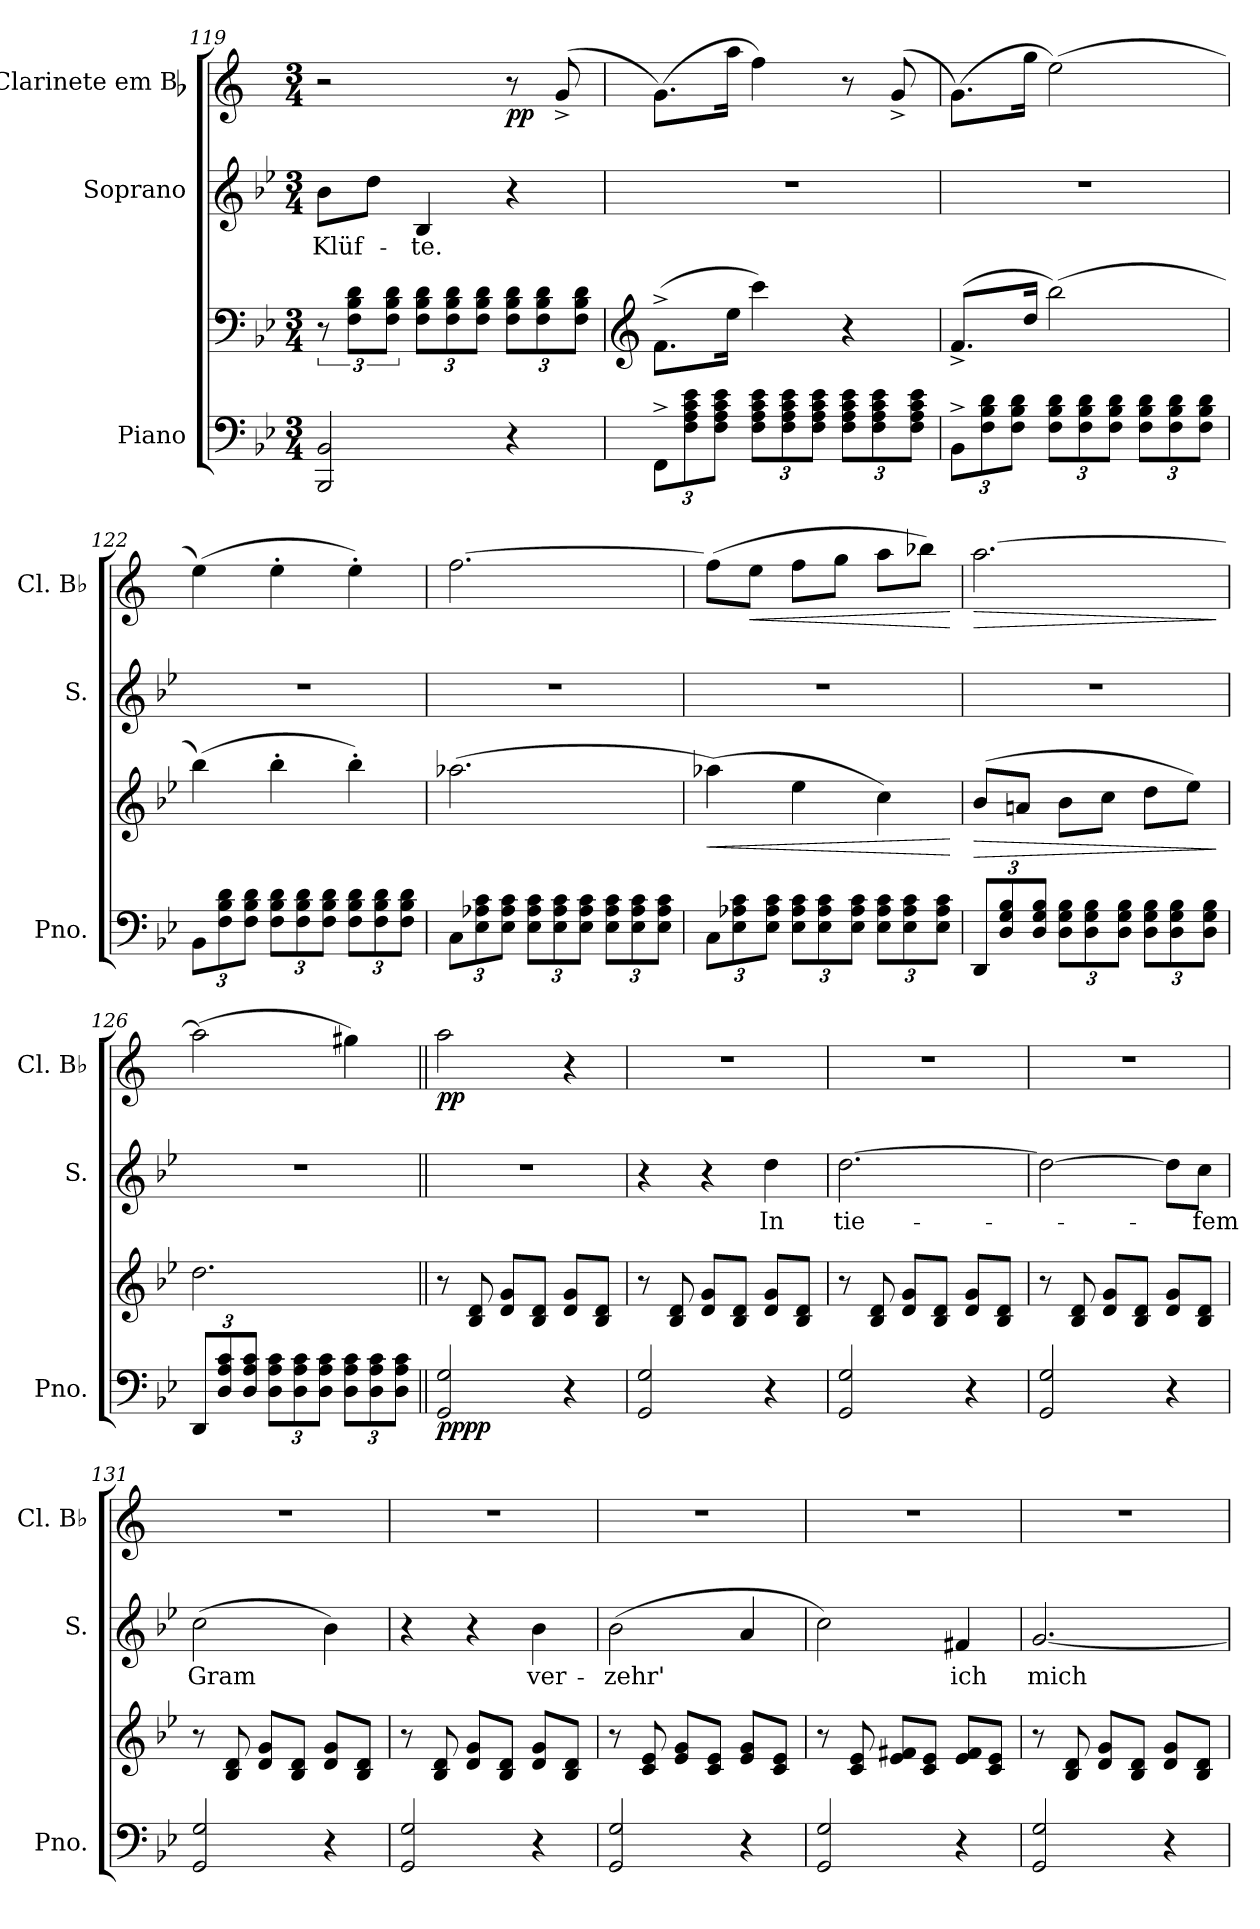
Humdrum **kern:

**kern	**kern	**dynam	**kern	**text	**kern	**dynam
*part3	*part3	*part3	*part2	*part2	*part1	*part1
*staff4	*staff3	*staff3/4	*staff2	*staff2	*staff1	*staff1
*I"Piano	*	*	*I"Soprano	*	*I"Clarinete em Bb	*
*I'Pno.	*	*	*I'S.	*	*I'Cl. Bb	*
*clefF4	*clefF4	*	*clefG2	*	*clefG2	*
*	*	*	*	*	*ITrd1c2	*
*k[b-e-]	*k[b-e-]	*	*k[b-e-]	*	*k[b-e-]	*
*M3/4	*M3/4	*	*M3/4	*	*M3/4	*
=119	=119	=119	=119	=119	=119	=119
!	!	!	!	!LO:LY:b	!	!
2BBB-/ 2BB-/	12r	.	8b-\L	Klüf-	2r	.
.	12F\ 12B-\ 12d\L	.	.	.	.	.
.	.	.	8dd\J	.	.	.
.	12F\ 12B-\ 12d\J	.	.	.	.	.
*	*Xbrackettup	*	*	*	*	*
!	!	!	!	!LO:LY:b	!	!
.	12F\ 12B-\ 12d\L	.	4B-/	-te.	.	.
.	12F\ 12B-\ 12d\	.	.	.	.	.
.	12F\ 12B-\ 12d\J	.	.	.	.	.
!	!	!	!	!	!	!LO:DY:b
4r	12F\ 12B-\ 12d\L	.	4r	.	8r	pp
.	12F\ 12B-\ 12d\	.	.	.	.	.
.	.	.	.	.	(8f^/	.
.	12F\ 12B-\ 12d\J	.	.	.	.	.
!!LO:LB:g=z
=120	=120	=120	=120	=120	=120	=120
*	*clefG2	*	*	*	*	*
*Xbrackettup	*	*	*	*	*	*
12FF^\L	(8.f^\L	.	2.r	.	(8.f\L)	.
12F\ 12A\ 12c\ 12e-\	.	.	.	.	.	.
12F\ 12A\ 12c\ 12e-\J	.	.	.	.	.	.
.	16ee-\Jk	.	.	.	16gg\Jk	.
12F\ 12A\ 12c\ 12e-\L	4ccc\)	.	.	.	4ee-\)	.
12F\ 12A\ 12c\ 12e-\	.	.	.	.	.	.
12F\ 12A\ 12c\ 12e-\J	.	.	.	.	.	.
12F\ 12A\ 12c\ 12e-\L	4r	.	.	.	8r	.
12F\ 12A\ 12c\ 12e-\	.	.	.	.	.	.
.	.	.	.	.	(8f^/	.
12F\ 12A\ 12c\ 12e-\J	.	.	.	.	.	.
=121	=121	=121	=121	=121	=121	=121
12BB-^\L	(8.f^/L	.	2.r	.	(8.f\L)	.
12F\ 12B-\ 12d\	.	.	.	.	.	.
12F\ 12B-\ 12d\J	.	.	.	.	.	.
.	16dd/Jk	.	.	.	16ff\Jk	.
12F\ 12B-\ 12d\L	(2bb-\)	.	.	.	(2dd\)	.
12F\ 12B-\ 12d\	.	.	.	.	.	.
12F\ 12B-\ 12d\J	.	.	.	.	.	.
12F\ 12B-\ 12d\L	.	.	.	.	.	.
12F\ 12B-\ 12d\	.	.	.	.	.	.
12F\ 12B-\ 12d\J	.	.	.	.	.	.
=122	=122	=122	=122	=122	=122	=122
12BB-\L	(4bb-\)	.	2.r	.	(4dd\)	.
12F\ 12B-\ 12d\	.	.	.	.	.	.
12F\ 12B-\ 12d\J	.	.	.	.	.	.
12F\ 12B-\ 12d\L	4bb-'\	.	.	.	4dd'\	.
12F\ 12B-\ 12d\	.	.	.	.	.	.
12F\ 12B-\ 12d\J	.	.	.	.	.	.
12F\ 12B-\ 12d\L	4bb-'\)	.	.	.	4dd'\)	.
12F\ 12B-\ 12d\	.	.	.	.	.	.
12F\ 12B-\ 12d\J	.	.	.	.	.	.
=123	=123	=123	=123	=123	=123	=123
12C\L	[2.aa-X\	.	2.r	.	[2.ee-\	.
12E-\ 12A-X\ 12c\	.	.	.	.	.	.
12E-\ 12A-\ 12c\J	.	.	.	.	.	.
12E-\ 12A-\ 12c\L	.	.	.	.	.	.
12E-\ 12A-\ 12c\	.	.	.	.	.	.
12E-\ 12A-\ 12c\J	.	.	.	.	.	.
12E-\ 12A-\ 12c\L	.	.	.	.	.	.
12E-\ 12A-\ 12c\	.	.	.	.	.	.
12E-\ 12A-\ 12c\J	.	.	.	.	.	.
=124	=124	=124	=124	=124	=124	=124
!	!	!LO:HP:b	!	!	!	!
12C\L	(4aa-X\]	<	2.r	.	(8ee-\L]	.
12E-\ 12A-X\ 12c\	.	.	.	.	.	.
!	!	!	!	!	!	!LO:HP:b
.	.	.	.	.	8dd\J	<
12E-\ 12A-\ 12c\J	.	.	.	.	.	.
12E-\ 12A-\ 12c\L	4ee-\	.	.	.	8ee-\L	.
12E-\ 12A-\ 12c\	.	.	.	.	.	.
.	.	.	.	.	8ff\J	.
12E-\ 12A-\ 12c\J	.	.	.	.	.	.
12E-\ 12A-\ 12c\L	4cc\)	.	.	.	8gg\L	.
12E-\ 12A-\ 12c\	.	.	.	.	.	.
.	.	.	.	.	8aa-X\J)	.
12E-\ 12A-\ 12c\J	.	.	.	.	.	.
.	.	[	.	.	.	[
!!LO:LB:g=z
=125	=125	=125	=125	=125	=125	=125
!	!	!LO:HP:b	!	!	!	!LO:HP:b
12DD/L	(8b-/L	>	2.r	.	[2.gg\	>
12D/ 12G/ 12B-/	.	.	.	.	.	.
.	8an/J	.	.	.	.	.
12D/ 12G/ 12B-/J	.	.	.	.	.	.
12D\ 12G\ 12B-\L	8b-\L	.	.	.	.	.
12D\ 12G\ 12B-\	.	.	.	.	.	.
.	8cc\J	.	.	.	.	.
12D\ 12G\ 12B-\J	.	.	.	.	.	.
12D\ 12G\ 12B-\L	8dd\L	.	.	.	.	.
12D\ 12G\ 12B-\	.	.	.	.	.	.
.	8ee-\J)	.	.	.	.	.
12D\ 12G\ 12B-\J	.	.	.	.	.	.
.	.	]	.	.	.	]
=126	=126	=126	=126	=126	=126	=126
12DD/L	2.dd\	.	2.r	.	(2gg\]	.
12D/ 12A/ 12c/	.	.	.	.	.	.
12D/ 12A/ 12c/J	.	.	.	.	.	.
12D\ 12A\ 12c\L	.	.	.	.	.	.
12D\ 12A\ 12c\	.	.	.	.	.	.
12D\ 12A\ 12c\J	.	.	.	.	.	.
12D\ 12A\ 12c\L	.	.	.	.	4ff#X\)	.
12D\ 12A\ 12c\	.	.	.	.	.	.
12D\ 12A\ 12c\J	.	.	.	.	.	.
=127||	=127||	=127||	=127||	=127||	=127||	=127||
!	!	!LO:DY:b=2	!	!	!	!
!	!	!LO:DY:n=1:b	!	!	!	!LO:DY:b
2GG/ 2G/	8r	pp pp	2.r	.	2gg\	pp
.	8B-/ 8d/	.	.	.	.	.
.	8d/ 8g/L	.	.	.	.	.
.	8B-/ 8d/J	.	.	.	.	.
4r	8d/ 8g/L	.	.	.	4r	.
.	8B-/ 8d/J	.	.	.	.	.
=128	=128	=128	=128	=128	=128	=128
2GG/ 2G/	8r	.	4r	.	2.r	.
.	8B-/ 8d/	.	.	.	.	.
.	8d/ 8g/L	.	4r	.	.	.
.	8B-/ 8d/J	.	.	.	.	.
!	!	!	!	!LO:LY:b	!	!
4r	8d/ 8g/L	.	4dd\	In	.	.
.	8B-/ 8d/J	.	.	.	.	.
=129	=129	=129	=129	=129	=129	=129
!	!	!	!	!LO:LY:b	!	!
2GG/ 2G/	8r	.	[2.dd\	tie-	2.r	.
.	8B-/ 8d/	.	.	.	.	.
.	8d/ 8g/L	.	.	.	.	.
.	8B-/ 8d/J	.	.	.	.	.
4r	8d/ 8g/L	.	.	.	.	.
.	8B-/ 8d/J	.	.	.	.	.
=130	=130	=130	=130	=130	=130	=130
2GG/ 2G/	8r	.	2dd\_	.	2.r	.
.	8B-/ 8d/	.	.	.	.	.
.	8d/ 8g/L	.	.	.	.	.
.	8B-/ 8d/J	.	.	.	.	.
4r	8d/ 8g/L	.	8dd\L]	.	.	.
!	!	!	!	!LO:LY:b	!	!
.	8B-/ 8d/J	.	8cc\J	-fem	.	.
=131	=131	=131	=131	=131	=131	=131
!	!	!	!	!LO:LY:b	!	!
2GG/ 2G/	8r	.	(2cc\	Gram	2.r	.
.	8B-/ 8d/	.	.	.	.	.
.	8d/ 8g/L	.	.	.	.	.
.	8B-/ 8d/J	.	.	.	.	.
4r	8d/ 8g/L	.	4b-\)	.	.	.
.	8B-/ 8d/J	.	.	.	.	.
!!LO:LB:g=z
=132	=132	=132	=132	=132	=132	=132
2GG/ 2G/	8r	.	4r	.	2.r	.
.	8B-/ 8d/	.	.	.	.	.
.	8d/ 8g/L	.	4r	.	.	.
.	8B-/ 8d/J	.	.	.	.	.
!	!	!	!	!LO:LY:b	!	!
4r	8d/ 8g/L	.	4b-\	ver-	.	.
.	8B-/ 8d/J	.	.	.	.	.
!!LO:PB:g=z
=133	=133	=133	=133	=133	=133	=133
!	!	!	!	!LO:LY:b	!	!
2GG/ 2G/	8r	.	(2b-\	-zehr'	2.r	.
.	8c/ 8e-/	.	.	.	.	.
.	8e-/ 8g/L	.	.	.	.	.
.	8c/ 8e-/J	.	.	.	.	.
4r	8e-/ 8g/L	.	4a/	.	.	.
.	8c/ 8e-/J	.	.	.	.	.
=134	=134	=134	=134	=134	=134	=134
2GG/ 2G/	8r	.	2cc\)	.	2.r	.
.	8c/ 8e-/	.	.	.	.	.
.	8e-/ 8f#X/L	.	.	.	.	.
.	8c/ 8e-/J	.	.	.	.	.
!	!	!	!	!LO:LY:b	!	!
4r	8e-/ 8f#/L	.	4f#X/	ich	.	.
.	8c/ 8e-/J	.	.	.	.	.
=135	=135	=135	=135	=135	=135	=135
!	!	!	!	!LO:LY:b	!	!
2GG/ 2G/	8r	.	[2.g/	mich	2.r	.
.	8B-/ 8d/	.	.	.	.	.
.	8d/ 8g/L	.	.	.	.	.
.	8B-/ 8d/J	.	.	.	.	.
4r	8d/ 8g/L	.	.	.	.	.
.	8B-/ 8d/J	.	.	.	.	.
=	=	=	=	=	=	=
*-	*-	*-	*-	*-	*-	*-
